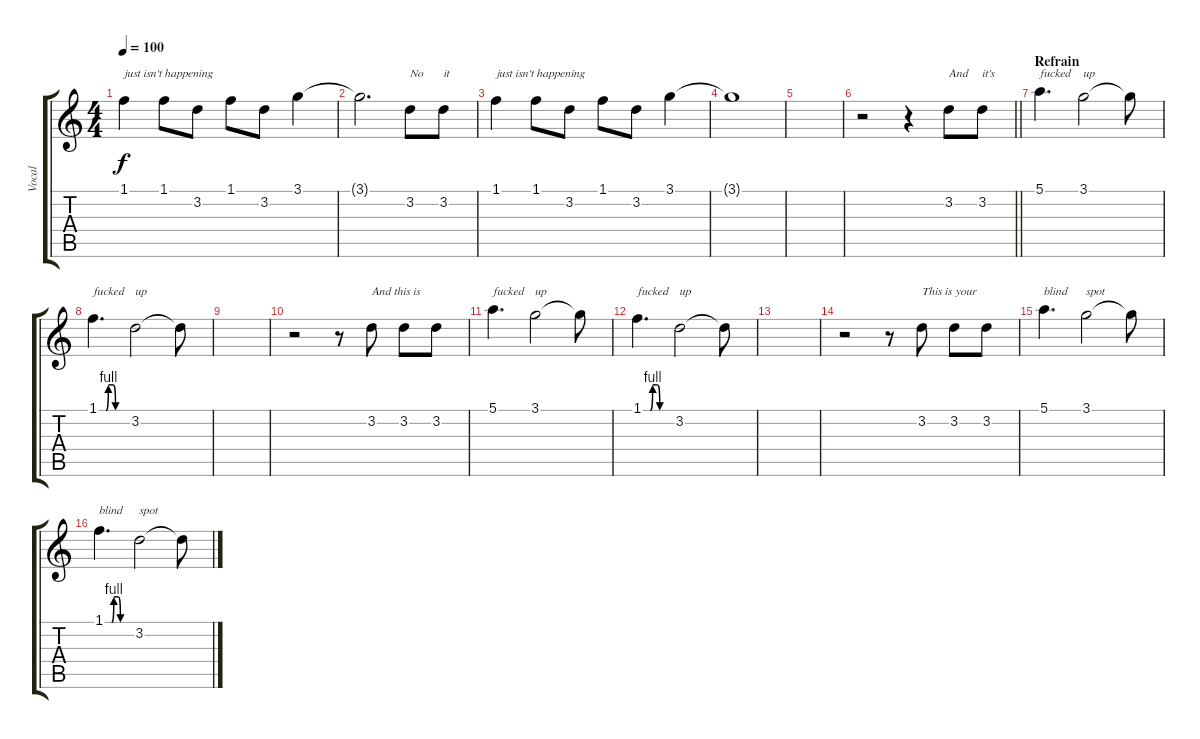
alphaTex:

\track ("Vocal" "Vocal") {instrument electricguitarjazz}
\staff {score tabs}
\tuning (E4 B3 G3 D3 A2 E2) {hide}
\ts (4 4)
\tempo 100
\clef g2
\ks c
1.1.4{txt "just isn't happening" dy f} 1.1.8 3.2.8 1.1.8 3.2.8 3.1.4 |
3.1{t}.2{d} 3.2.8{txt "No"} 3.2.8{txt "it"} |
1.1.4{txt "just isn't happening"} 1.1.8 3.2.8 1.1.8 3.2.8 3.1.4 |
3.1{t}.1 |
|
\barLineRight lightlight
r.2 r.4 3.2.8{txt "And"} 3.2.8{txt "it's"} |
\section ("" "Refrain")
5.1.4{d txt "fucked"} 3.1.2{txt "up"} 3.1{t}.8 |
1.1{be (custom 0 0 15 0 20 4 30 4 35 0 60 0)}.4{d txt "fucked"} 3.2.2{txt "up"} 3.2{t}.8 |
|
r.2 r.8 3.2.8{txt "And this is"} 3.2.8 3.2.8 |
5.1.4{d txt "fucked"} 3.1.2{txt "up"} 3.1{t}.8 |
1.1{be (custom 0 0 15 0 20 4 30 4 35 0 60 0)}.4{d txt "fucked"} 3.2.2{txt "up"} 3.2{t}.8 |
|
r.2 r.8 3.2.8{txt "This is your"} 3.2.8 3.2.8 |
5.1.4{d txt "blind"} 3.1.2{txt "spot"} 3.1{t}.8 |
1.1{be (custom 0 0 15 0 20 4 30 4 35 0 60 0)}.4{d txt "blind"} 3.2.2{txt "spot"} 3.2{t}.8
